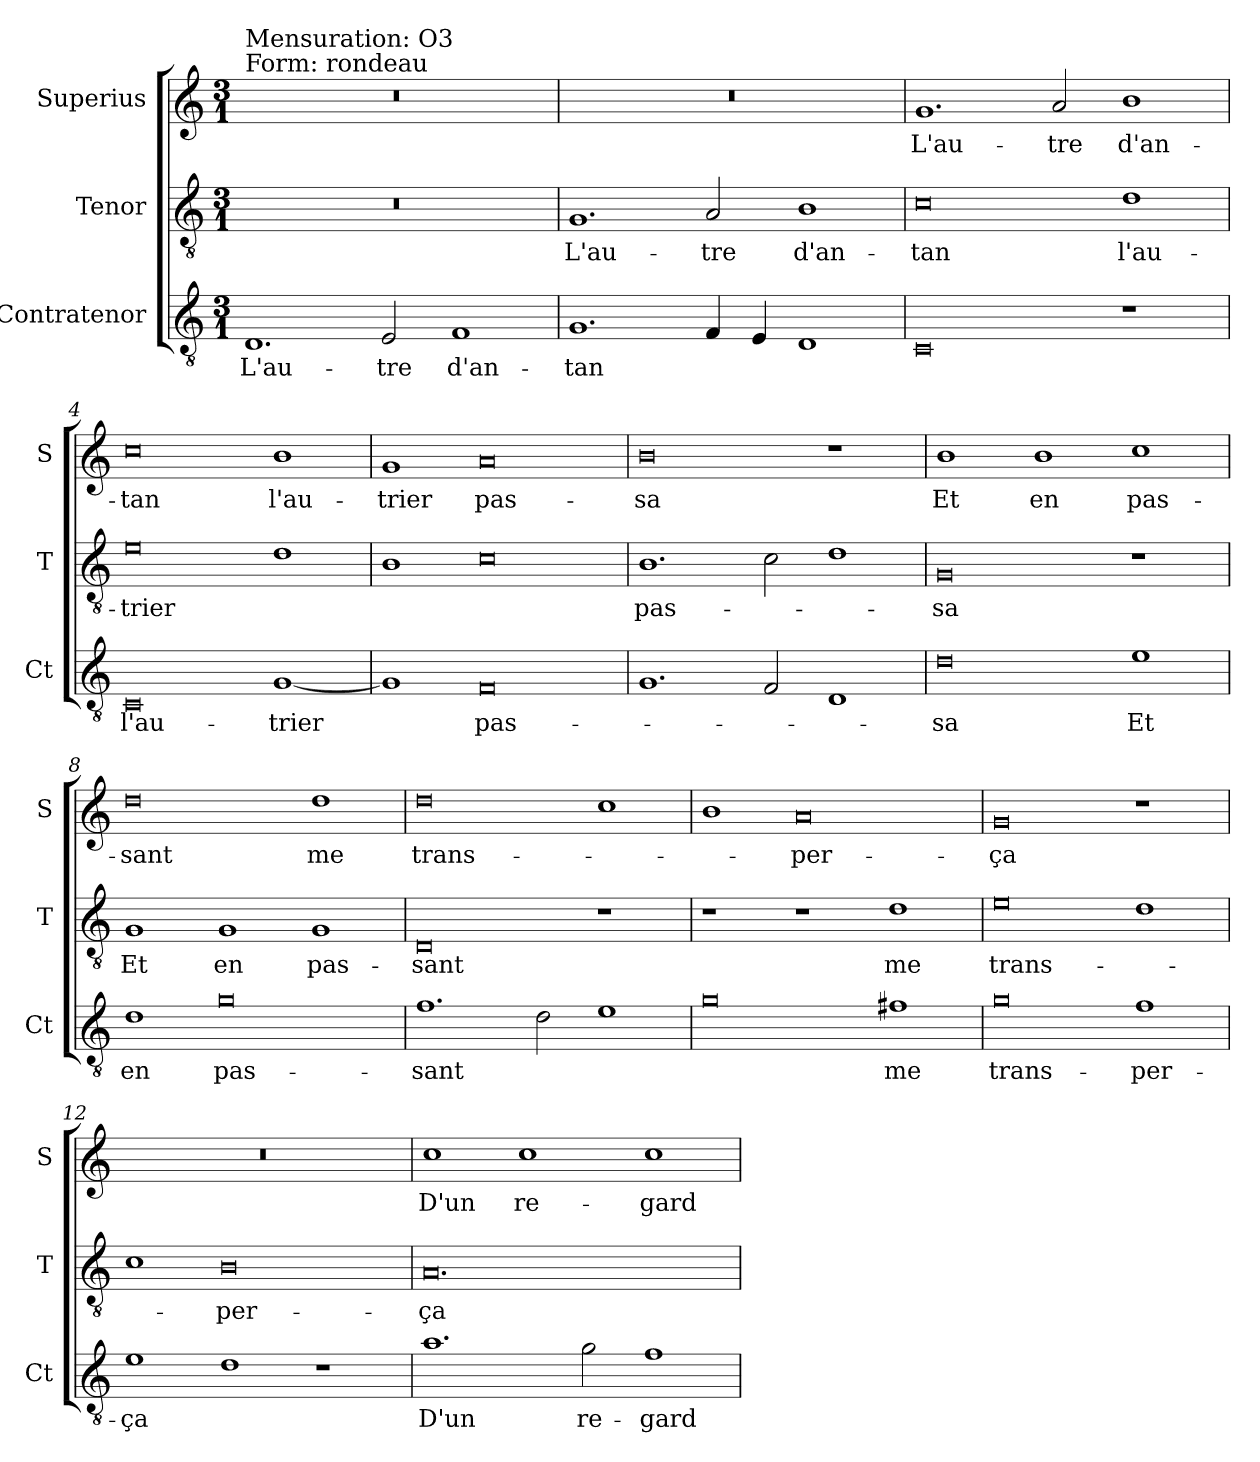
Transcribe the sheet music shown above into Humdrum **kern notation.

**kern	**text	**kern	**text	**kern	**text
*part3	*part3	*part2	*part2	*part1	*part1
*staff3	*staff3	*staff2	*staff2	*staff1	*staff1
*I"Contratenor	*	*I"Tenor	*	*I"Superius	*
*I'Ct	*	*I'T	*	*I'S	*
*clefGv2	*	*clefGv2	*	*clefG2	*
*k[]	*	*k[]	*	*k[]	*
*M3/1	*	*M3/1	*	*M3/1	*
=1	=1	=1	=1	=1	=1
!	!	!	!	!LO:TX:a:t=Form&colon; rondeau	!
!	!	!	!	!LO:TX:a:t=Mensuration&colon; O3	!
1.D	L'au-	0.r	.	0.r	.
2E	-tre	.	.	.	.
1F	d'an-	.	.	.	.
=2	=2	=2	=2	=2	=2
1.G	-tan	1.G	L'au-	0.r	.
4F	.	2A	-tre	.	.
4E	.	.	.	.	.
1D	.	1B	d'an-	.	.
=3	=3	=3	=3	=3	=3
0C	.	0c	-tan	1.g	L'au-
.	.	.	.	2a	-tre
1r	.	1d	l'au-	1b	d'an-
=4	=4	=4	=4	=4	=4
0C	l'au-	0e	-trier	0cc	-tan
[1G	-trier	1d	.	1b	l'au-
=5	=5	=5	=5	=5	=5
1G]	.	1B	.	1g	-trier
0F	pas-	0c	.	0a	pas-
=6	=6	=6	=6	=6	=6
1.G	.	1.B	pas-	0b	-sa
2F	.	2c	.	.	.
1D	.	1d	.	1r	.
=7	=7	=7	=7	=7	=7
0d	-sa	0G	-sa	1b	Et
.	.	.	.	1b	en
1e	Et	1r	.	1cc	pas-
=8	=8	=8	=8	=8	=8
1d	en	1G	Et	0dd	-sant
0g	pas-	1G	en	.	.
.	.	1G	pas-	1dd	me
=9	=9	=9	=9	=9	=9
1.f	-sant	0D	-sant	0dd	trans-
2d	.	.	.	.	.
1e	.	1r	.	1cc	.
=10	=10	=10	=10	=10	=10
0g	.	1r	.	1b	.
.	.	1r	.	0a	-per-
1f#X	me	1d	me	.	.
=11	=11	=11	=11	=11	=11
0g	trans-	0e	trans-	0g	-ça
1f	-per-	1d	.	1r	.
=12	=12	=12	=12	=12	=12
1e	-ça	1c	.	0.r	.
1d	.	0B	-per-	.	.
1r	.	.	.	.	.
=13	=13	=13	=13	=13	=13
1.a	D'un	0.A	-ça	1cc	D'un
.	.	.	.	1cc	re-
2g	re-	.	.	.	.
1f	-gard	.	.	1cc	-gard
=	=	=	=	=	=
*-	*-	*-	*-	*-	*-
